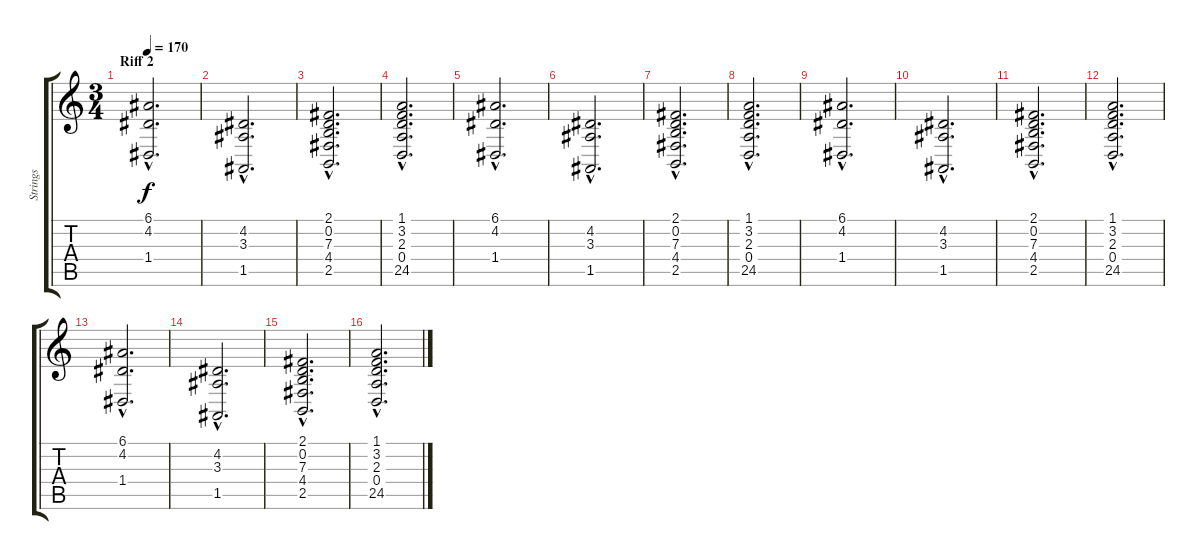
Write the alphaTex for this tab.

\track ("Strings" "Strings") {instrument stringensemble1}
\staff {score tabs}
\tuning (E4 B3 G3 D3 A2 E2) {hide}
\ts (3 4)
\section ("" "Riff 2")
\tempo 170
\clef g2
\ks c
(6.1{hac} 4.2{hac} 1.4{hac}).2{d dy f} |
(4.2{hac} 3.3{hac} 1.5{hac}).2{d} |
(2.1{hac} 0.2{hac} 7.3{hac} 4.4{hac} 2.5{hac}).2{d} |
(1.1{hac} 3.2{hac} 2.3{hac} 0.4{hac} 24.5{hac}).2{d} |
(6.1{hac} 4.2{hac} 1.4{hac}).2{d} |
(4.2{hac} 3.3{hac} 1.5{hac}).2{d} |
(2.1{hac} 0.2{hac} 7.3{hac} 4.4{hac} 2.5{hac}).2{d} |
(1.1{hac} 3.2{hac} 2.3{hac} 0.4{hac} 24.5{hac}).2{d} |
(6.1{hac} 4.2{hac} 1.4{hac}).2{d} |
(4.2{hac} 3.3{hac} 1.5{hac}).2{d} |
(2.1{hac} 0.2{hac} 7.3{hac} 4.4{hac} 2.5{hac}).2{d} |
(1.1{hac} 3.2{hac} 2.3{hac} 0.4{hac} 24.5{hac}).2{d} |
(6.1{hac} 4.2{hac} 1.4{hac}).2{d} |
(4.2{hac} 3.3{hac} 1.5{hac}).2{d} |
(2.1{hac} 0.2{hac} 7.3{hac} 4.4{hac} 2.5{hac}).2{d} |
(1.1{hac} 3.2{hac} 2.3{hac} 0.4{hac} 24.5{hac}).2{d}
